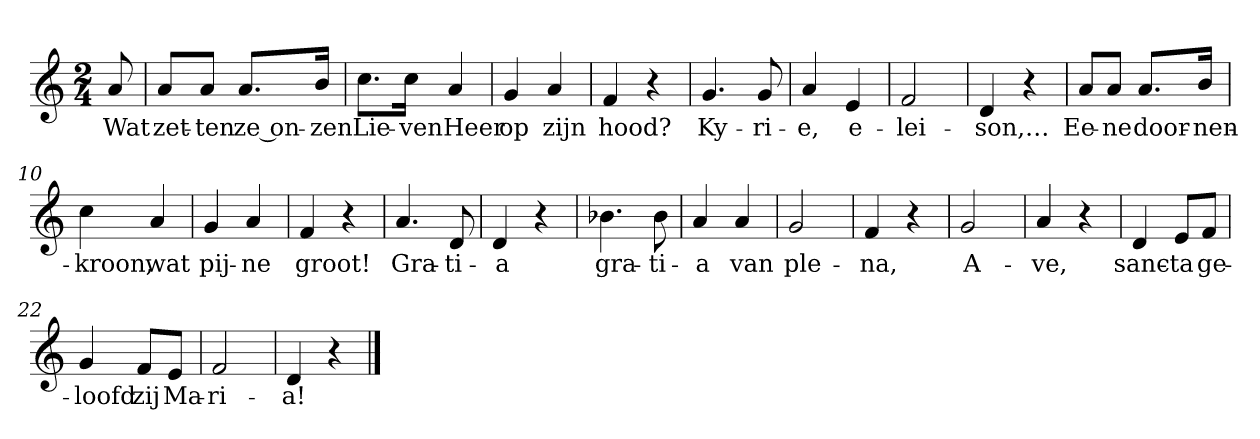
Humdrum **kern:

**kern	**text
*part1	*part1
*staff1	*staff1
*clefG2	*
*k[]	*
*a:	*
*M2/4	*
*MM120	*
=	=
8a	Wat
=1	=1
8a/L	zet-
8a/J	-ten
8.a/L	ze on-
16b/Jk	-zen
=2	=2
8.cc\L	Lie-
16cc\Jk	-ven
4a	Heer
=3	=3
4g	op
4a	zijn
=4	=4
4f	hood?
4r	.
=5	=5
4.g	Ky-
8g	-ri-
=6	=6
4a	-e,
4e	e-
=7	=7
2f	-lei-
=8	=8
4d	-son,…
4r	.
=9	=9
8a/L	Ee-
8a/J	-ne
8.a/L	door-
16b/Jk	-nen-
=10	=10
4cc	-kroon,
4a	wat
=11	=11
4g	pij-
4a	-ne
=12	=12
4f	groot!
4r	.
=13	=13
4.a	Gra-
8d	-ti-
=14	=14
4d	-a
4r	.
=15	=15
4.b-X	gra-
8b-	-ti-
=16	=16
4a	-a
4a	van
=17	=17
2g	ple-
=18	=18
4f	-na,
4r	.
=19	=19
2g	A-
=20	=20
4a	-ve,
4r	.
=21	=21
4d	sanc-
8e/L	-ta
8f/J	ge-
=22	=22
4g	-loofd
8f/L	zij
8e/J	Ma-
=23	=23
2f	-ri-
=24	=24
4d	-a!
4r	.
==	==
*-	*-
